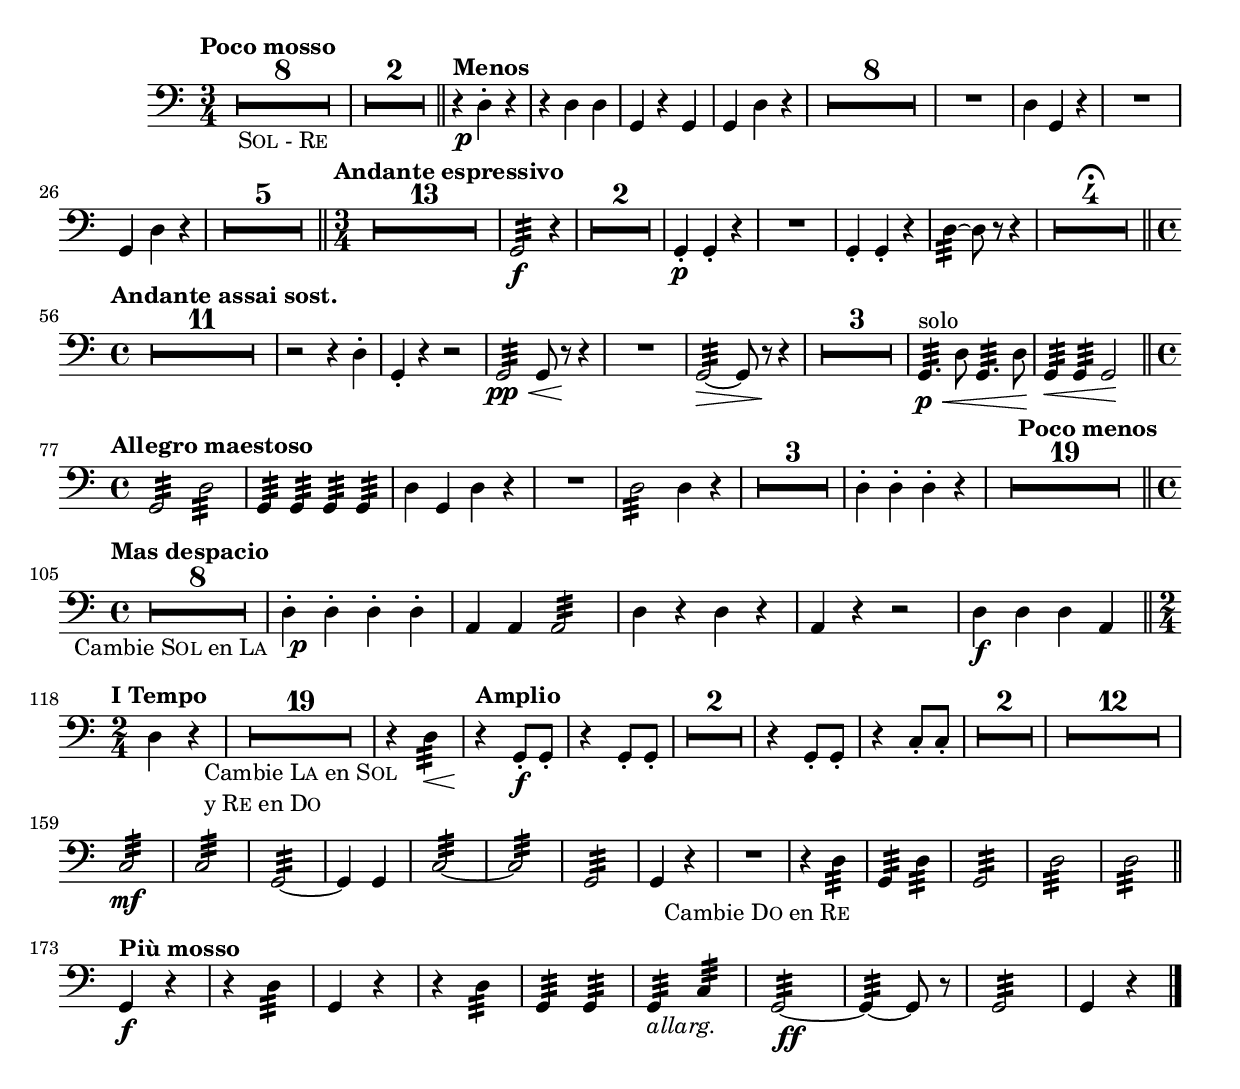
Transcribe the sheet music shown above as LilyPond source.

\version "2.19.48"

\relative c \compressMMRests {
   \language "english"
   \override MultiMeasureRest.expand-limit = #1
   \accidentalStyle modern-voice
   \tag #'part \tempo "Poco mosso"
   \key c \major
   \clef "bass"
   \time 3/4
   R2.*8_\markup\smallCaps"Sol - Re" |
   R2.*2 |
   \bar "||"
   
   \tag #'part \tempo "Menos"
   r4 d-.-\tweak X-offset#-2 \p r |
   r d d |
   g, r g |
   g \stemDown d' r |
   R2.*8 |
   R2. |
   d4 \stemUp g, r |
   R2. |
   \tag #'part \break
   g4 \stemDown d' r |
   R2.*5 |
   \bar "||"
   
   \tag #'part \tempo "Andante espressivo"
   \key c \major
   \time 3/4
   R2.*13 |
   \stemNeutral g,2:32\f r4 |
   R2.*2 |
   g4-.\p g-. r |
   R2. |
   g4-. g-. r |
   d'4:32~ d8 r r4 |
   R2.*4-\fermataMarkup |
   \bar "||"
   
   \tag #'part \break
   \tag #'part \tempo "Andante assai sost."
   \time4/4
   R1*11 |
   r2 r4 d-. |
   g,-. r r2 |
   g2:32\pp\< g8 r\! r4 |
   R1 |
   g2:32~\> g8 r\! r4 |
   R1*3 |
   g4.:32\p\<^"solo" \stemDown d'8 \stemUp g,4.:32 \stemDown d'8\! |
   \stemNeutral g,4:32\< g:32 g2\! |
   \bar "||"
   
   \tag #'part \break
   \tag #'part \tempo "Allegro maestoso"
   \time 4/4
   g2:32 \stemDown d':32 |
   \stemUp g,4:32 4:32 4:32 4:32 |
   \stemDown d' \stemUp g, \stemDown d' r |
   R1 |
   d2:32 d4 r |
   R1*3 |
   d4-. 4-. 4-. r |
   \tag #'part \tempo "Poco menos"
   R1*19 |
   \bar "||"
   
   \tag #'part \break
   \tag #'part \tempo "Mas despacio"
   \time 4/4
   R1*8
   d4-.-\tweak X-offset #1 \p_\markup\translate #'(-20 . 0){Cambie \smallCaps{Sol} en \smallCaps{"La"}} d-. d-. d-. |
   \stemUp a4 a a2:32 |
   \stemDown d4 r d r |
   \stemUp a r  r2 |
   \stemDown d4\f d d \stemUp a |
   \bar "||"
   
   \tag #'part \break
   \tag #'part \tempo "I Tempo"
   \time 2/4
   \stemNeutral d r |
   R2*19_\markup\column{
      \line{Cambie \smallCaps{La} en \smallCaps{Sol}}
      \line{y \smallCaps{Re} en \smallCaps{Do}} 
   } |
   r4 d:32\< |
   \tag #'part \tempo "Amplio"
   r\! g,8-.\f g-. |
   r4 g8-. g-. |
   R2*2 |
   r4 g8-. g-. |
   r4 c8-. c-. |
   R2*2 |
   R2*12 |
   \tag #'part \break
   c2:32\mf |
   c:32 |
   g:32~ |
   g4 g |
   c2:32~ |
   c:32 |
   g2:32 |
   g4 r-\tweak X-offset #-2 _\markup{Cambie \smallCaps{Do} en \smallCaps{Re}} |
   R2 |
   r4 d':32 |
   g,:32 \stemDown d':32 |
   \stemNeutral g,2:32 |
   d':32 |
   d:32 |
   \bar "||"
   
   \tag #'part \break
   \tag #'part \tempo "Più mosso"
   g,4\f r |
   r d':32 |
   g, r |
   r d':32 |
   g,:32 g:32 |
   g:32_\markup\italic"allarg."  c:32 |
   \stemUp g2:32-\tweak X-offset #0.5 \ff~ |
   g4:32~ g8 r |
   g2:32 |
   g4 r |
   \bar "|."
}